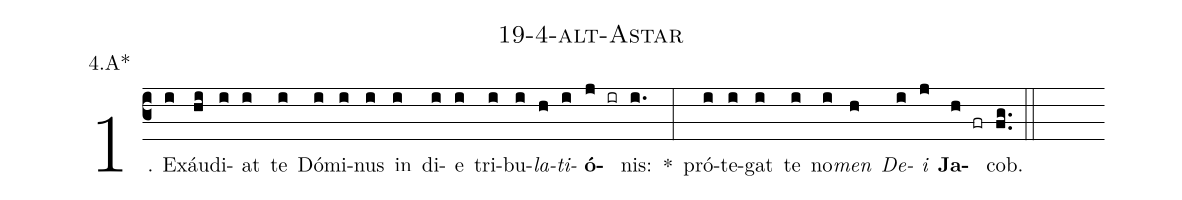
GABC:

name: 19-4-alt-Astar;
annotation: 4.A*;
%%
(c3)1. Ex(i)áu(hi)di(i)at(i) te(i) Dó(i)mi(i)nus(i) in(i) di(i)e(i) tri(i)bu(i)<i>la</i>(h)<i>ti</i>(i)<b>ó</b>(j ir)nis:(i.) *(:) pró(i)te(i)gat(i) te(i) no(i)<i>men</i>(h) <i>De</i>(i)<i>i</i>(j) <b>Ja</b>(h fr)cob.(fg..) (::)
